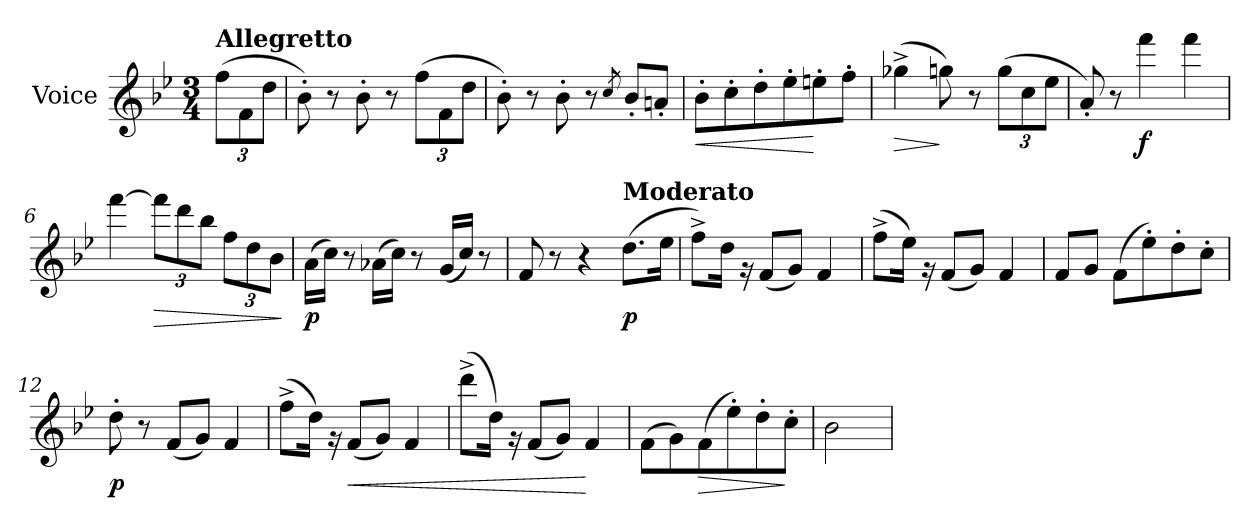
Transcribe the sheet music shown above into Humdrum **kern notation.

**kern	**dynam
*part1	*part1
*staff1	*staff1
*I"Voice	*
*I'V	*
*clefG2	*
*k[b-e-]	*
*B-:	*
*M3/4	*
*Xbrackettup	*
=	=
!LO:TX:a:B:t=Allegretto	!
(>12ff\L	.
12f\	.
12dd\J	.
=1	=1
8b-'>\)	.
8r	.
8b-'>\	.
8r	.
(>12ff\L	.
12f\	.
12dd\J	.
=2	=2
8b-'>\)	.
8r	.
8b-'>\	.
8r	.
8qcc/	.
8b-'</L	.
8an'</J	.
=3	=3
!	!LO:HP:b
8b-'>\L	<
8cc'>\	.
8dd'>\	.
8ee-'>\	.
8een'>\	[
8ff'>\J	.
=4	=4
!	!LO:HP:b
(>4gg-X^>i\	>
8gg\)	]
8r	.
(>12gg\L	.
12cc\	.
12ee-\J	.
=5	=5
8a'</)	.
8r	.
!	!LO:DY:b
4fff\	f
4fff\	.
!!LO:LB:g=z
=6	=6
[4fff\	.
!	!LO:HP:b
12fff\L]	>
12ddd\	.
12bb-\J	.
12ff\L	.
12dd\	.
12b-\J	.
.	]
=7	=7
!	!LO:DY:b
(>16a\LL	p
16cc\JJ)	.
8r	.
(>16a-X\LL	.
16cc\JJ)	.
8r	.
(<16g/LL	.
16cc/JJ)	.
8r	.
=8	=8
8f/	.
8r	.
4r	.
!LO:TX:a:B:t=Moderato	!
!	!LO:DY:b
(>8.dd\L	p
16ee-\Jk	.
=9	=9
8ff^>\L)	.
16dd\Jk	.
16rg	.
(<8f/L	.
8g/J)	.
4f/	.
=10	=10
(>8ff^>\L	.
16ee-\Jk)	.
16rg	.
(<8f/L	.
8g/J)	.
4f/	.
!!LO:LB:g=z
=11	=11
8f/L	.
8g/J	.
(>8f\L	.
8ee-'>\)	.
8dd'>\	.
8cc'>\J	.
=12	=12
!	!LO:DY:b
8dd'>\	p
8r	.
(<8f/L	.
8g/J)	.
4f/	.
=13	=13
(>8ff^>\L	.
16dd\Jk)	.
16rg	.
!	!LO:HP:b
(<8f/L	<
8g/J)	.
4f/	.
=14	=14
(>8ddd^>\L	.
16dd\Jk)	.
16rg	.
(<8f/L	.
8g/J)	.
4f/	[
=15	=15
(>8f\L	.
8g\)	.
!	!LO:HP:b
(>8f\	>
8ee-'>\)	.
8dd'>\	.
8cc'>\J	]
=16	=16
2b-\	.
=	=
*-	*-
